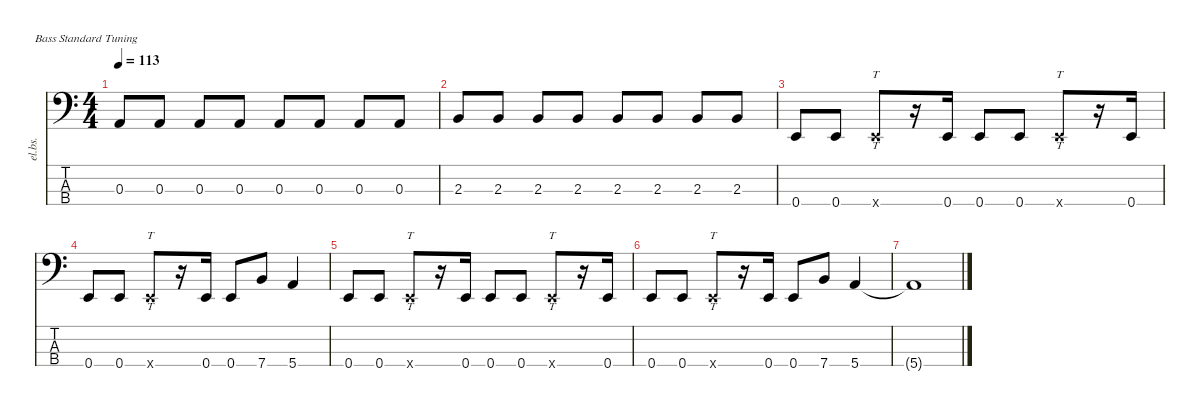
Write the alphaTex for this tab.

\defaultSystemsLayout 4
\hideDynamics
\bracketExtendMode nobrackets
\otherSystemsTrackNameOrientation horizontal
\track ("Kibichou" "el.bs.") {instrument electricbasspick}
\staff {score tabs}
\tuning (G2 D2 A1 E1)
\ts (4 4)
\tempo 113
\clef f4
\ks c
0.3.8{dy f beam Up} 0.3.8{beam Up} 0.3.8{beam Up} 0.3.8{beam Up} 0.3.8{beam Up} 0.3.8{beam Up} 0.3.8{beam Up} 0.3.8{beam Up} |
2.3.8{beam Up} 2.3.8{beam Up} 2.3.8{beam Up} 2.3.8{beam Up} 2.3.8{beam Up} 2.3.8{beam Up} 2.3.8{beam Up} 2.3.8{beam Up} |
0.4.8{beam Up} 0.4.8{beam Up} 0.4{x}.8{tt beam Up} r.16{beam Up} 0.4.16{beam Up} 0.4.8{beam Up} 0.4.8{beam Up} 0.4{x}.8{tt beam Up} r.16{beam Up} 0.4.16{beam Up} |
0.4.8{beam Up} 0.4.8{beam Up} 0.4{x}.8{tt beam Up} r.16{beam Up} 0.4.16{beam Up} 0.4.8{beam Up} 7.4.8{beam Up} 5.4.4{beam Up} |
0.4.8{beam Up} 0.4.8{beam Up} 0.4{x}.8{tt beam Up} r.16{beam Up} 0.4.16{beam Up} 0.4.8{beam Up} 0.4.8{beam Up} 0.4{x}.8{tt beam Up} r.16{beam Up} 0.4.16{beam Up} |
0.4.8{beam Up} 0.4.8{beam Up} 0.4{x}.8{tt beam Up} r.16{beam Up} 0.4.16{beam Up} 0.4.8{beam Up} 7.4.8{beam Up} 5.4.4{beam Up} |
5.4{t}.1{beam Up}
